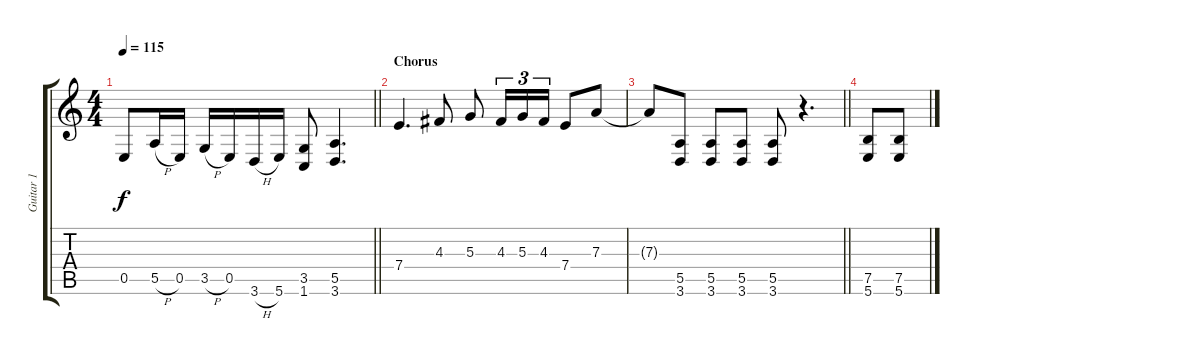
\track ("Guitar 1" "Guitar 1") {instrument overdrivenguitar}
\staff {score tabs}
\tuning (B3 Gb3 D3 A2 E2 B1) {hide}
\ts (4 4)
\tempo 115
\clef g2
\barLineRight lightlight
\ks c
0.5.8{dy f} 5.5{h}.16 0.5.16 3.5{h}.16 0.5.16 3.6{h}.16 5.6.16 (3.5 1.6).8 (5.5 3.6).4{d} |
\section ("" "Chorus")
7.4.4{d} 4.3.8 5.3.8 4.3.16{tu (3 2)} 5.3.16{tu (3 2)} 4.3.16{tu (3 2)} 7.4.8 7.3.8 |
\barLineRight lightlight
7.3{t}.8 (5.5 3.6).8 (5.5 3.6).8 (5.5 3.6).8 (5.5 3.6).8 r.4{d} |
(7.5 5.6).8 (7.5 5.6).8
